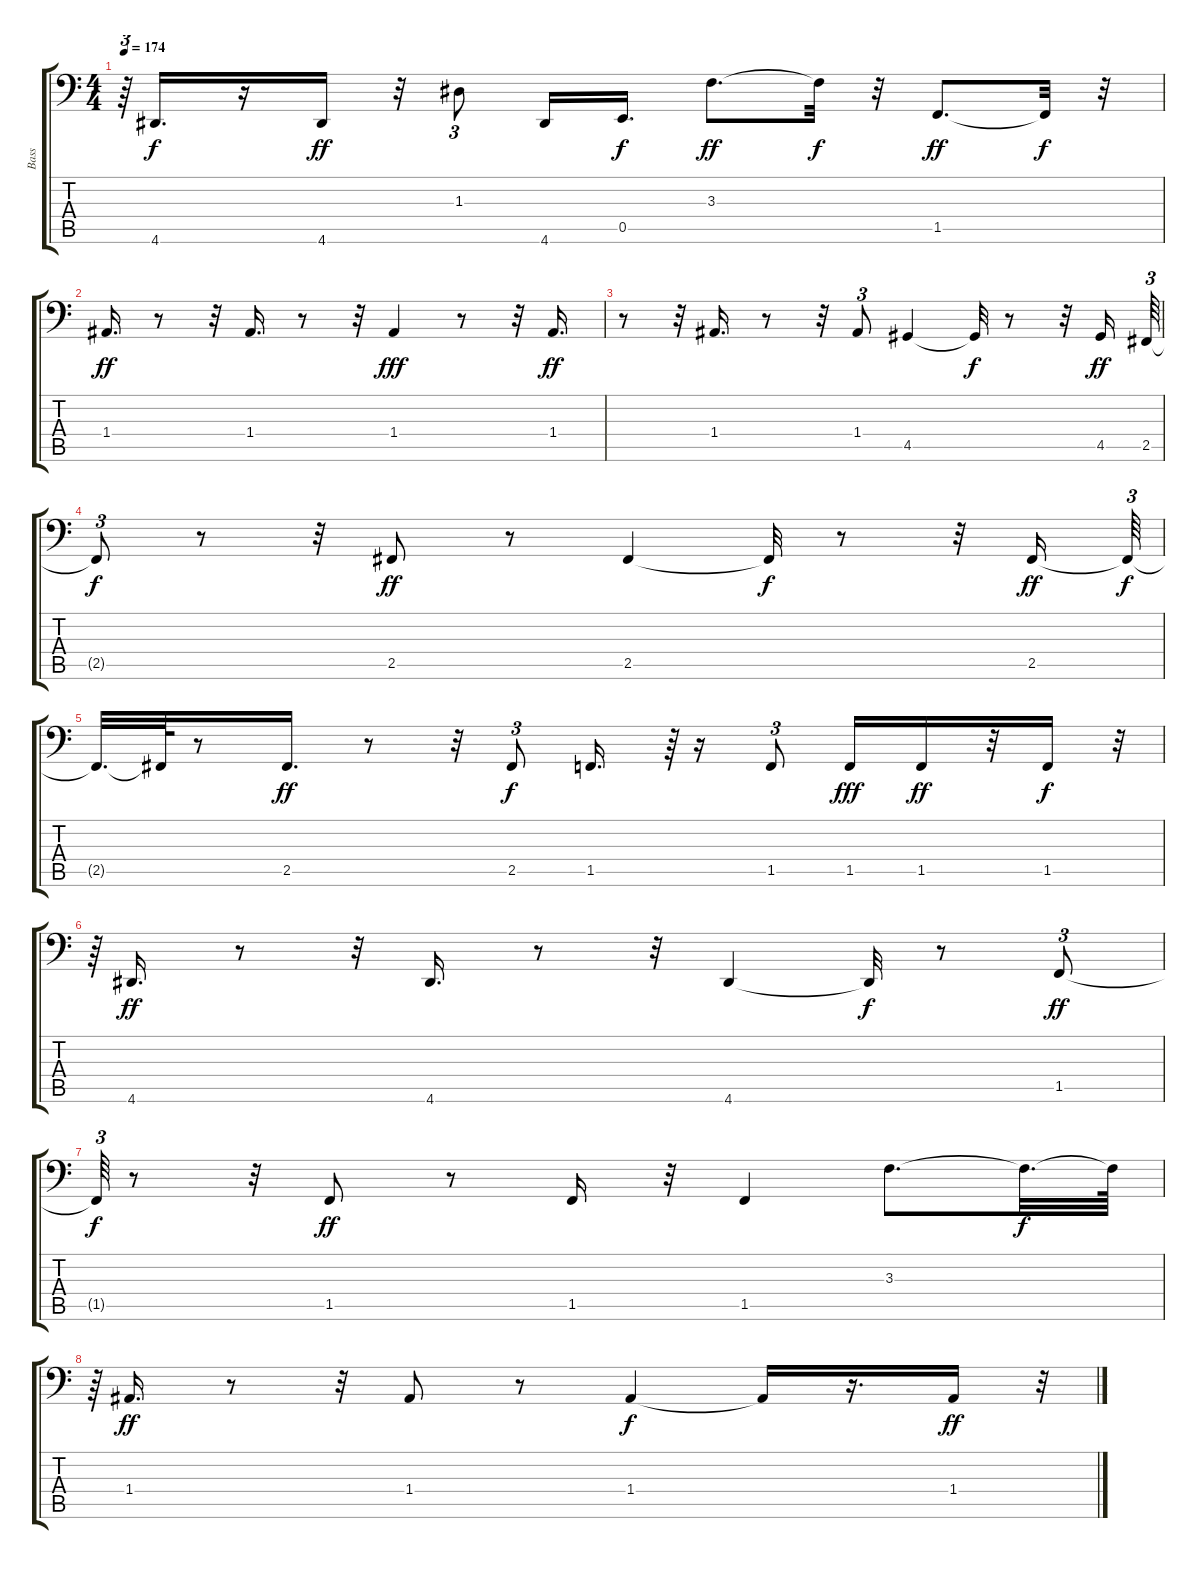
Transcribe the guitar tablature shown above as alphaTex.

\track ("Bass" "Bass") {instrument slapbass2}
\staff {score tabs}
\tuning (C3 G2 D2 A1 E1 B0) {hide}
\ts (4 4)
\tempo 174
\clef f4
\ks c
r.64{tu (3 2) dy ff} 4.6.16{d dy f} r.16 4.6.16{dy ff} r.32 1.3.8{tu (3 2)} 4.6.16 0.5.16{d dy f} 3.3.8{d dy ff} 3.3{t}.32{dy f} r.32 1.5.8{d dy ff} 1.5{t}.32{dy f} r.32 |
1.4.16{d dy ff} r.8 r.32 1.4.16{d} r.8 r.32 1.4.4{dy fff} r.8 r.32 1.4.16{d dy ff} |
r.8 r.32 1.4.16{d} r.8 r.32 1.4.8{tu (3 2)} 4.5.4 4.5{t}.32{dy f} r.8 r.32 4.5.16{dy ff} 2.5.64{tu (3 2)} |
2.5{t}.8{tu (3 2) dy f} r.8 r.32 2.5.8{dy ff} r.8 2.5.4 2.5{t}.32{dy f} r.8 r.32 2.5.16{dy ff} 2.5{t}.64{tu (3 2) dy f} |
2.5{t}.32{d} 2.5{t}.64 r.8 2.5.16{d dy ff} r.8 r.32 2.5.8{tu (3 2) dy f} 1.5.16{d} r.64{tu (3 2)} r.16 1.5.8{tu (3 2)} 1.5.16{dy fff} 1.5.16{dy ff} r.32 1.5.16{dy f} r.32{tu (3 2)} |
r.64{tu (3 2)} 4.6.16{d dy ff} r.8 r.32 4.6.16{d} r.8 r.32 4.6.4 4.6{t}.32{dy f} r.8 1.5.8{tu (3 2) dy ff} |
1.5{t}.64{tu (3 2) dy f} r.8 r.32 1.5.8{dy ff} r.8 1.5.16 r.32 1.5.4 3.3.8{d} 3.3{t}.32{d dy f} 3.3{t}.64 |
r.64{tu (3 2)} 1.4.16{d dy ff} r.8 r.32 1.4.8 r.8 1.4.4{dy f} 1.4{t}.16 r.16{d} 1.4.16{dy ff} r.32{tu (3 2)}
